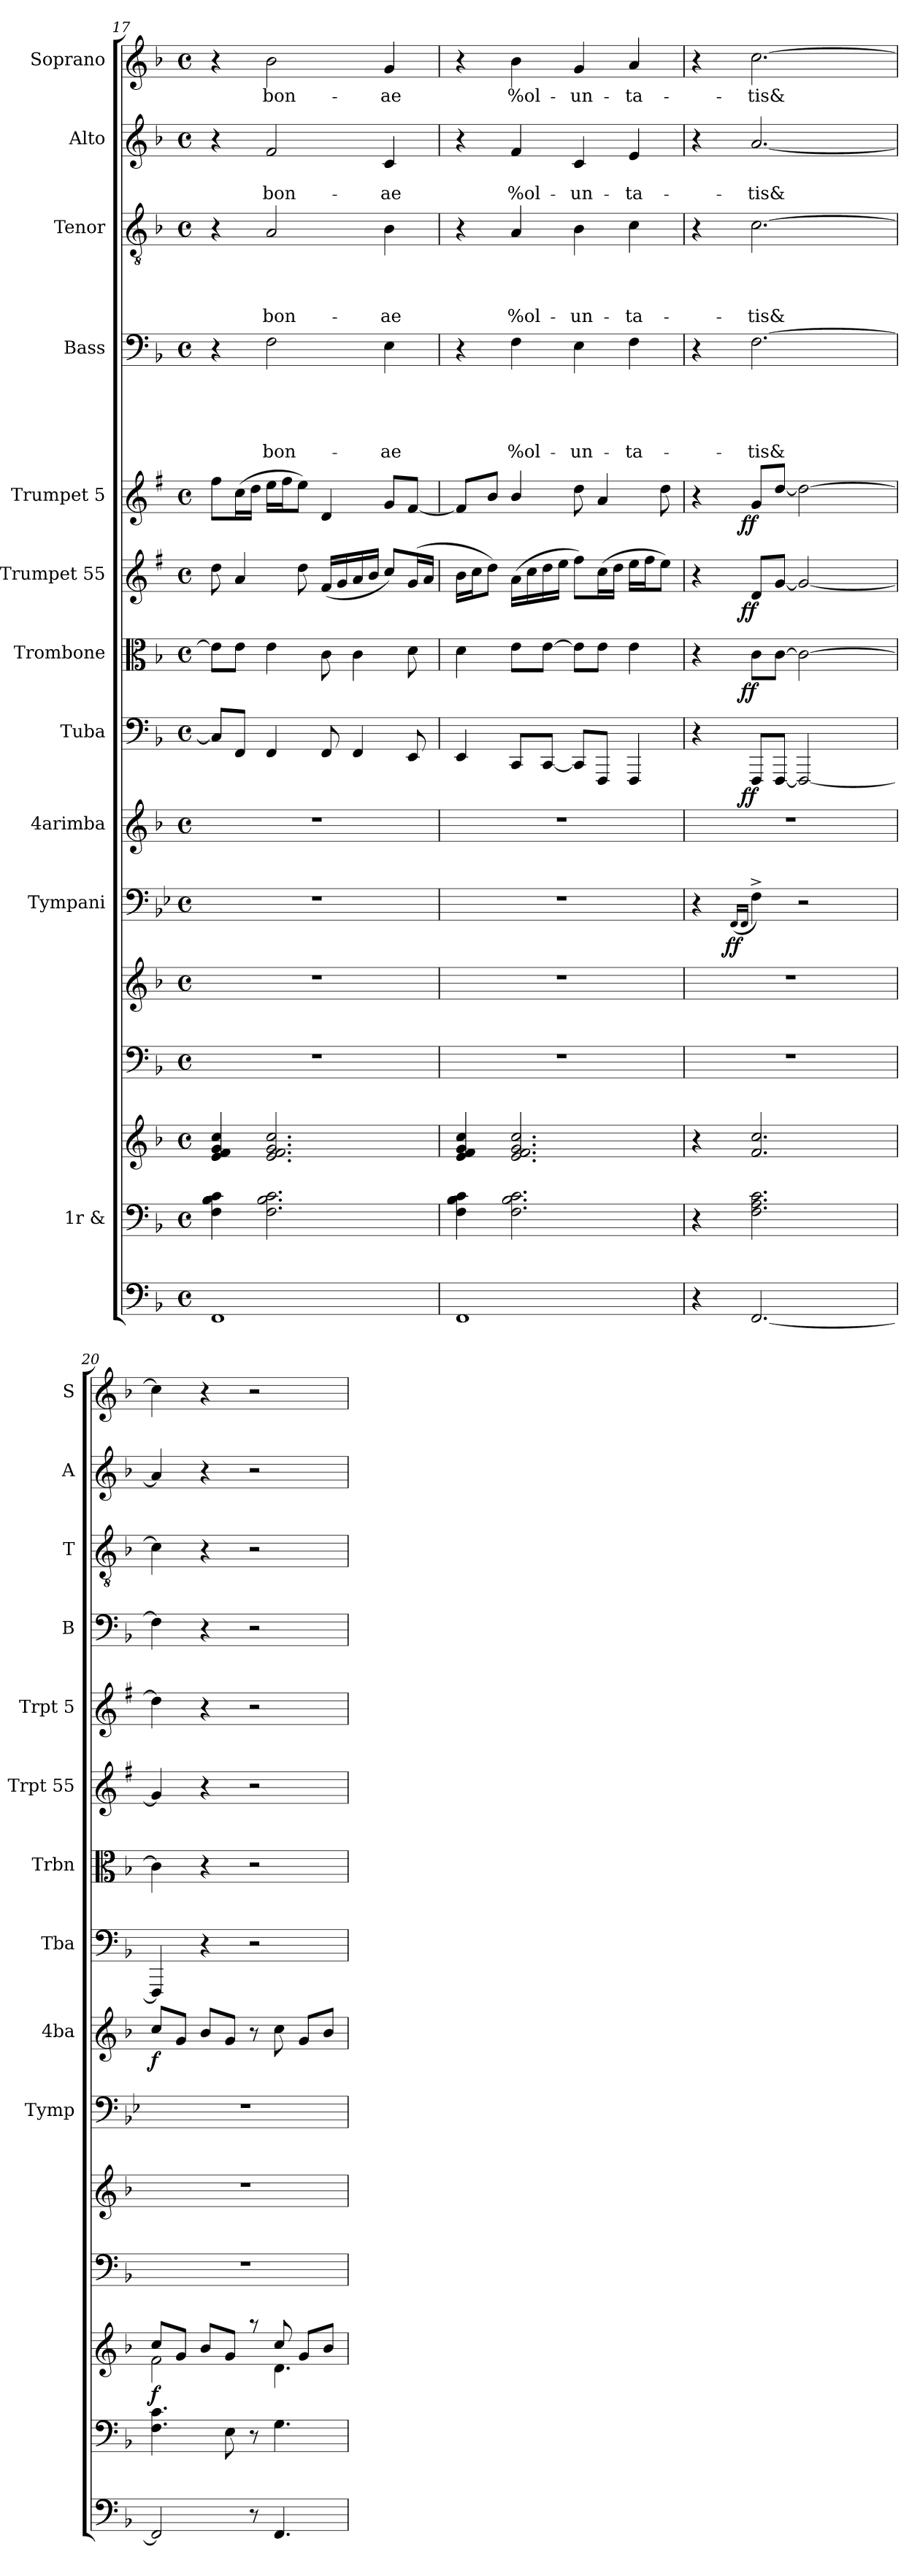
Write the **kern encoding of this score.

**kern	**kern	**kern	**dynam	**kern	**kern	**kern	**dynam	**kern	**dynam	**kern	**dynam	**kern	**dynam	**kern	**dynam	**kern	**dynam	**kern	**text	**text	**text	**text	**text	**kern	**text	**text	**text	**text	**kern	**text	**text	**kern	**text
*part14	*part13	*part13	*part13	*part12	*part11	*part10	*part10	*part9	*part9	*part8	*part8	*part7	*part7	*part6	*part6	*part5	*part5	*part4	*part4	*part4	*part4	*part4	*part4	*part3	*part3	*part3	*part3	*part3	*part2	*part2	*part2	*part1	*part1
*staff15	*staff14	*staff13	*staff13/14	*staff12	*staff11	*staff10	*staff10	*staff9	*staff9	*staff8	*staff8	*staff7	*staff7	*staff6	*staff6	*staff5	*staff5	*staff4	*staff4	*staff4	*staff4	*staff4	*staff4	*staff3	*staff3	*staff3	*staff3	*staff3	*staff2	*staff2	*staff2	*staff1	*staff1
*	*I"1r &	*	*	*	*	*I"Tympani	*	*I"4arimba	*	*I"Tuba	*	*I"Trombone	*	*I"Trumpet 55	*	*I"Trumpet 5	*	*I"Bass	*	*	*	*	*	*I"Tenor	*	*	*	*	*I"Alto	*	*	*I"Soprano	*
*	*	*	*	*	*	*I'Tymp	*	*I'4ba	*	*I'Tba	*	*I'Trbn	*	*I'Trpt 55	*	*I'Trpt 5	*	*I'B	*	*	*	*	*	*I'T	*	*	*	*	*I'A	*	*	*I'S	*
*clefF4	*clefF4	*clefG2	*	*clefF4	*clefG2	*clefF4	*	*clefG2	*	*clefF4	*	*clefC3	*	*clefG2	*	*clefG2	*	*clefF4	*	*	*	*	*	*clefGv2	*	*	*	*	*clefG2	*	*	*clefG2	*
*	*	*	*	*	*	*	*	*	*	*	*	*	*	*ITrd1c2	*	*ITrd1c2	*	*	*	*	*	*	*	*	*	*	*	*	*	*	*	*	*
*k[b-]	*k[b-]	*k[b-]	*	*k[b-]	*k[b-]	*k[b-e-]	*	*k[b-]	*	*k[b-]	*	*k[b-]	*	*k[b-]	*	*k[b-]	*	*k[b-]	*	*	*	*	*	*k[b-]	*	*	*	*	*k[b-]	*	*	*k[b-]	*
*F:	*F:	*F:	*	*F:	*F:	*B-:	*	*F:	*	*F:	*	*F:	*	*F:	*	*F:	*	*F:	*	*	*	*	*	*F:	*	*	*	*	*F:	*	*	*F:	*
*M4/4	*M4/4	*M4/4	*	*M4/4	*M4/4	*M4/4	*	*M4/4	*	*M4/4	*	*M4/4	*	*M4/4	*	*M4/4	*	*M4/4	*	*	*	*	*	*M4/4	*	*	*	*	*M4/4	*	*	*M4/4	*
*met(c)	*met(c)	*met(c)	*	*met(c)	*met(c)	*met(c)	*	*met(c)	*	*met(c)	*	*met(c)	*	*met(c)	*	*met(c)	*	*met(c)	*	*	*	*	*	*met(c)	*	*	*	*	*met(c)	*	*	*met(c)	*
=17	=17	=17	=17	=17	=17	=17	=17	=17	=17	=17	=17	=17	=17	=17	=17	=17	=17	=17	=17	=17	=17	=17	=17	=17	=17	=17	=17	=17	=17	=17	=17	=17	=17
1FF	4F\ 4B-\ 4c\	4e/ 4f/ 4g/ 4cc/	.	1r	1r	1r	.	1r	.	8C/L]	.	8e\L]	.	8cc\	.	8ee\L	.	4r	.	.	.	.	.	4r	.	.	.	.	4r	.	.	4r	.
.	.	.	.	.	.	.	.	.	.	8FF/J	.	8e\J	.	4g/	.	(>16b-\L	.	.	.	.	.	.	.	.	.	.	.	.	.	.	.	.	.
.	.	.	.	.	.	.	.	.	.	.	.	.	.	.	.	16cc\JJ	.	.	.	.	.	.	.	.	.	.	.	.	.	.	.	.	.
!	!	!	!	!	!	!	!	!	!	!	!	!	!	!	!	!	!	!	!	!	!	!	!LO:LY:b	!	!	!	!	!LO:LY:b	!	!	!LO:LY:b	!	!LO:LY:b
.	2.F\ 2.B-\ 2.c\	2.e/ 2.f/ 2.g/ 2.cc/	.	.	.	.	.	.	.	4FF/	.	4e\	.	.	.	16dd\LL	.	2F\	.	.	.	.	bon-	2A/	.	.	.	bon-	2f/	.	bon-	2b-\	bon-
.	.	.	.	.	.	.	.	.	.	.	.	.	.	.	.	16ee\J	.	.	.	.	.	.	.	.	.	.	.	.	.	.	.	.	.
.	.	.	.	.	.	.	.	.	.	.	.	.	.	8cc\	.	8dd\J)	.	.	.	.	.	.	.	.	.	.	.	.	.	.	.	.	.
.	.	.	.	.	.	.	.	.	.	8FF/	.	8c\	.	(<16e/LL	.	4c/	.	.	.	.	.	.	.	.	.	.	.	.	.	.	.	.	.
.	.	.	.	.	.	.	.	.	.	.	.	.	.	16f/	.	.	.	.	.	.	.	.	.	.	.	.	.	.	.	.	.	.	.
.	.	.	.	.	.	.	.	.	.	4FF/	.	4c\	.	16g/	.	.	.	.	.	.	.	.	.	.	.	.	.	.	.	.	.	.	.
.	.	.	.	.	.	.	.	.	.	.	.	.	.	16a/JJ	.	.	.	.	.	.	.	.	.	.	.	.	.	.	.	.	.	.	.
!	!	!	!	!	!	!	!	!	!	!	!	!	!	!	!	!	!	!	!	!	!	!	!LO:LY:b	!	!	!	!	!LO:LY:b	!	!	!LO:LY:b	!	!LO:LY:b
.	.	.	.	.	.	.	.	.	.	.	.	.	.	8b-/L)	.	8f/L	.	4E\	.	.	.	.	-ae	4B-\	.	.	.	-ae	4c/	.	-ae	4g/	-ae
.	.	.	.	.	.	.	.	.	.	8EE/	.	8d\	.	(>16f/L	.	[<8e/J	.	.	.	.	.	.	.	.	.	.	.	.	.	.	.	.	.
.	.	.	.	.	.	.	.	.	.	.	.	.	.	16g/JJ	.	.	.	.	.	.	.	.	.	.	.	.	.	.	.	.	.	.	.
=18	=18	=18	=18	=18	=18	=18	=18	=18	=18	=18	=18	=18	=18	=18	=18	=18	=18	=18	=18	=18	=18	=18	=18	=18	=18	=18	=18	=18	=18	=18	=18	=18	=18
1FF	4F\ 4B-\ 4c\	4e/ 4f/ 4g/ 4cc/	.	1r	1r	1r	.	1r	.	4EE/	.	4d\	.	16a\LL	.	8e/L]	.	4r	.	.	.	.	.	4r	.	.	.	.	4r	.	.	4r	.
.	.	.	.	.	.	.	.	.	.	.	.	.	.	16b-\J	.	.	.	.	.	.	.	.	.	.	.	.	.	.	.	.	.	.	.
.	.	.	.	.	.	.	.	.	.	.	.	.	.	8cc\J)	.	8a/J	.	.	.	.	.	.	.	.	.	.	.	.	.	.	.	.	.
!	!	!	!	!	!	!	!	!	!	!	!	!	!	!	!	!	!	!	!	!	!	!	!LO:LY:b	!	!	!	!	!LO:LY:b	!	!	!LO:LY:b	!	!LO:LY:b
.	2.F\ 2.B-\ 2.c\	2.e/ 2.f/ 2.g/ 2.cc/	.	.	.	.	.	.	.	8CC/L	.	8e\L	.	(>16g\LL	.	4a/	.	4F\	.	.	.	.	%ol-	4A/	.	.	.	%ol-	4f/	.	%ol-	4b-\	%ol-
.	.	.	.	.	.	.	.	.	.	.	.	.	.	16b-\	.	.	.	.	.	.	.	.	.	.	.	.	.	.	.	.	.	.	.
.	.	.	.	.	.	.	.	.	.	[<8CC/J	.	[>8e\J	.	16cc\	.	.	.	.	.	.	.	.	.	.	.	.	.	.	.	.	.	.	.
.	.	.	.	.	.	.	.	.	.	.	.	.	.	16dd\JJ	.	.	.	.	.	.	.	.	.	.	.	.	.	.	.	.	.	.	.
!	!	!	!	!	!	!	!	!	!	!	!	!	!	!	!	!	!	!	!	!	!	!	!LO:LY:b	!	!	!	!	!LO:LY:b	!	!	!LO:LY:b	!	!LO:LY:b
.	.	.	.	.	.	.	.	.	.	8CC/L]	.	8e\L]	.	8ee\L)	.	8cc\	.	4E\	.	.	.	.	-un-	4B-\	.	.	.	-un-	4c/	.	-un-	4g/	-un-
.	.	.	.	.	.	.	.	.	.	8FFF/J	.	8e\J	.	(>16b-\L	.	4g/	.	.	.	.	.	.	.	.	.	.	.	.	.	.	.	.	.
.	.	.	.	.	.	.	.	.	.	.	.	.	.	16cc\JJ	.	.	.	.	.	.	.	.	.	.	.	.	.	.	.	.	.	.	.
!	!	!	!	!	!	!	!	!	!	!	!	!	!	!	!	!	!	!	!	!	!	!	!LO:LY:b	!	!	!	!	!LO:LY:b	!	!	!LO:LY:b	!	!LO:LY:b
.	.	.	.	.	.	.	.	.	.	4FFF/	.	4e\	.	16dd\LL	.	.	.	4F\	.	.	.	.	-ta-	4c\	.	.	.	-ta-	4e/	.	-ta-	4a/	-ta-
.	.	.	.	.	.	.	.	.	.	.	.	.	.	16ee\J	.	.	.	.	.	.	.	.	.	.	.	.	.	.	.	.	.	.	.
.	.	.	.	.	.	.	.	.	.	.	.	.	.	8dd\J)	.	8cc\	.	.	.	.	.	.	.	.	.	.	.	.	.	.	.	.	.
=19	=19	=19	=19	=19	=19	=19	=19	=19	=19	=19	=19	=19	=19	=19	=19	=19	=19	=19	=19	=19	=19	=19	=19	=19	=19	=19	=19	=19	=19	=19	=19	=19	=19
*	*	*	*	*	*	*^	*	*	*	*^	*	*^	*	*^	*	*^	*	*	*	*	*	*	*	*	*	*	*	*	*	*	*	*	*
4r	4r	4r	.	1r	1r	4r	8ryy	.	1r	.	4r	8..ryy	.	4r	8..ryy	.	4r	8..ryy	.	4r	8..ryy	.	4r	.	.	.	.	.	4r	.	.	.	.	4r	.	.	4r	.
.	.	.	.	.	.	.	32ryy	.	.	.	.	.	.	.	.	.	.	.	.	.	.	.	.	.	.	.	.	.	.	.	.	.	.	.	.	.	.	.
!	!	!	!	!	!	!	!	!LO:DY:b	!	!	!	!	!	!	!	!	!	!	!	!	!	!	!	!	!	!	!	!	!	!	!	!	!	!	!	!	!	!
.	.	.	.	.	.	.	2ryy	ff	.	.	.	.	.	.	.	.	.	.	.	.	.	.	.	.	.	.	.	.	.	.	.	.	.	.	.	.	.	.
!	!	!	!	!	!	!	!	!	!	!	!	!	!LO:DY:b	!	!	!LO:DY:b	!	!	!LO:DY:b	!	!	!LO:DY:b	!	!	!	!	!	!	!	!	!	!	!	!	!	!	!	!
.	.	.	.	.	.	.	.	.	.	.	.	2ryy	ff	.	2ryy	ff	.	2ryy	ff	.	2ryy	ff	.	.	.	.	.	.	.	.	.	.	.	.	.	.	.	.
.	.	.	.	.	.	(>16qFF/LL	.	.	.	.	.	.	.	.	.	.	.	.	.	.	.	.	.	.	.	.	.	.	.	.	.	.	.	.	.	.	.	.
.	.	.	.	.	.	16qFF/JJ	.	.	.	.	.	.	.	.	.	.	.	.	.	.	.	.	.	.	.	.	.	.	.	.	.	.	.	.	.	.	.	.
!	!	!	!	!	!	!	!	!	!	!	!	!	!	!	!	!	!	!	!	!	!	!	!	!	!	!	!	!LO:LY:b	!	!	!	!	!LO:LY:b	!	!	!LO:LY:b	!	!LO:LY:b
[<2.FF/	2.F\ 2.A\ 2.c\	2.f/ 2.cc/	.	.	.	4F^>\)	.	.	.	.	8FFF/L	.	.	8c\L	.	.	8c/L	.	.	8f/L	.	.	[>2.F\	.	.	.	.	-tis&	[>2.c\	.	.	.	-tis&	[<2.a/	.	-tis&	[>2.cc\	-tis&
.	.	.	.	.	.	.	.	.	.	.	[<8FFF/J	.	.	[>8c\J	.	.	[<8f/J	.	.	[>8cc/J	.	.	.	.	.	.	.	.	.	.	.	.	.	.	.	.	.	.
.	.	.	.	.	.	2r	.	.	.	.	2FFF/_	.	.	2c\_	.	.	2f/_	.	.	2cc\_	.	.	.	.	.	.	.	.	.	.	.	.	.	.	.	.	.	.
.	.	.	.	.	.	.	4ryy	.	.	.	.	.	.	.	.	.	.	.	.	.	.	.	.	.	.	.	.	.	.	.	.	.	.	.	.	.	.	.
.	.	.	.	.	.	.	.	.	.	.	.	4ryy	.	.	4ryy	.	.	4ryy	.	.	4ryy	.	.	.	.	.	.	.	.	.	.	.	.	.	.	.	.	.
.	.	.	.	.	.	.	16.ryy	.	.	.	.	.	.	.	.	.	.	.	.	.	.	.	.	.	.	.	.	.	.	.	.	.	.	.	.	.	.	.
.	.	.	.	.	.	.	.	.	.	.	.	32ryy	.	.	32ryy	.	.	32ryy	.	.	32ryy	.	.	.	.	.	.	.	.	.	.	.	.	.	.	.	.	.
!!LO:PB:g=z
=20	=20	=20	=20	=20	=20	=20	=20	=20	=20	=20	=20	=20	=20	=20	=20	=20	=20	=20	=20	=20	=20	=20	=20	=20	=20	=20	=20	=20	=20	=20	=20	=20	=20	=20	=20	=20	=20	=20
*	*	*^	*	*	*	*	*	*	*	*	*	*	*	*	*	*	*	*	*	*	*	*	*	*	*	*	*	*	*	*	*	*	*	*	*	*	*	*
!	!	!	!	!LO:DY:b	!	!	!	!	!	!	!LO:DY:b	!	!	!	!	!	!	!	!	!	!	!	!	!	!	!	!	!	!	!	!	!	!	!	!	!	!	!	!
*	*	*	*	*	*	*	*	*	*	*	*	*v	*v	*	*	*	*	*v	*v	*	*v	*v	*	*	*	*	*	*	*	*	*	*	*	*	*	*	*	*	*
*	*	*	*	*	*	*	*v	*v	*	*	*	*	*	*v	*v	*	*	*	*	*	*	*	*	*	*	*	*	*	*	*	*	*	*	*	*	*
2FF/]	4.F\ 4.c\	8cc/L	2f\	f	1r	1r	1r	.	8cc/L	f	4FFF/]	.	4c\]	.	4f/]	.	4cc\]	.	4F\]	.	.	.	.	.	4c\]	.	.	.	.	4a/]	.	.	4cc\]	.
.	.	8g/J	.	.	.	.	.	.	8g/J	.	.	.	.	.	.	.	.	.	.	.	.	.	.	.	.	.	.	.	.	.	.	.	.	.
.	.	8b-/L	.	.	.	.	.	.	8b-/L	.	4r	.	4r	.	4r	.	4r	.	4r	.	.	.	.	.	4r	.	.	.	.	4r	.	.	4r	.
.	8E\	8g/J	.	.	.	.	.	.	8g/J	.	.	.	.	.	.	.	.	.	.	.	.	.	.	.	.	.	.	.	.	.	.	.	.	.
8r	8rC	8raa	8ryy	.	.	.	.	.	8r	.	2r	.	2r	.	2r	.	2r	.	2r	.	.	.	.	.	2r	.	.	.	.	2r	.	.	2r	.
4.FF/	4.G\	8cc/	4.d\	.	.	.	.	.	8cc\	.	.	.	.	.	.	.	.	.	.	.	.	.	.	.	.	.	.	.	.	.	.	.	.	.
.	.	8g/L	.	.	.	.	.	.	8g/L	.	.	.	.	.	.	.	.	.	.	.	.	.	.	.	.	.	.	.	.	.	.	.	.	.
.	.	8b-/J	.	.	.	.	.	.	8b-/J	.	.	.	.	.	.	.	.	.	.	.	.	.	.	.	.	.	.	.	.	.	.	.	.	.
*	*	*v	*v	*	*	*	*	*	*	*	*	*	*	*	*	*	*	*	*	*	*	*	*	*	*	*	*	*	*	*	*	*	*	*
=	=	=	=	=	=	=	=	=	=	=	=	=	=	=	=	=	=	=	=	=	=	=	=	=	=	=	=	=	=	=	=	=	=
*-	*-	*-	*-	*-	*-	*-	*-	*-	*-	*-	*-	*-	*-	*-	*-	*-	*-	*-	*-	*-	*-	*-	*-	*-	*-	*-	*-	*-	*-	*-	*-	*-	*-
